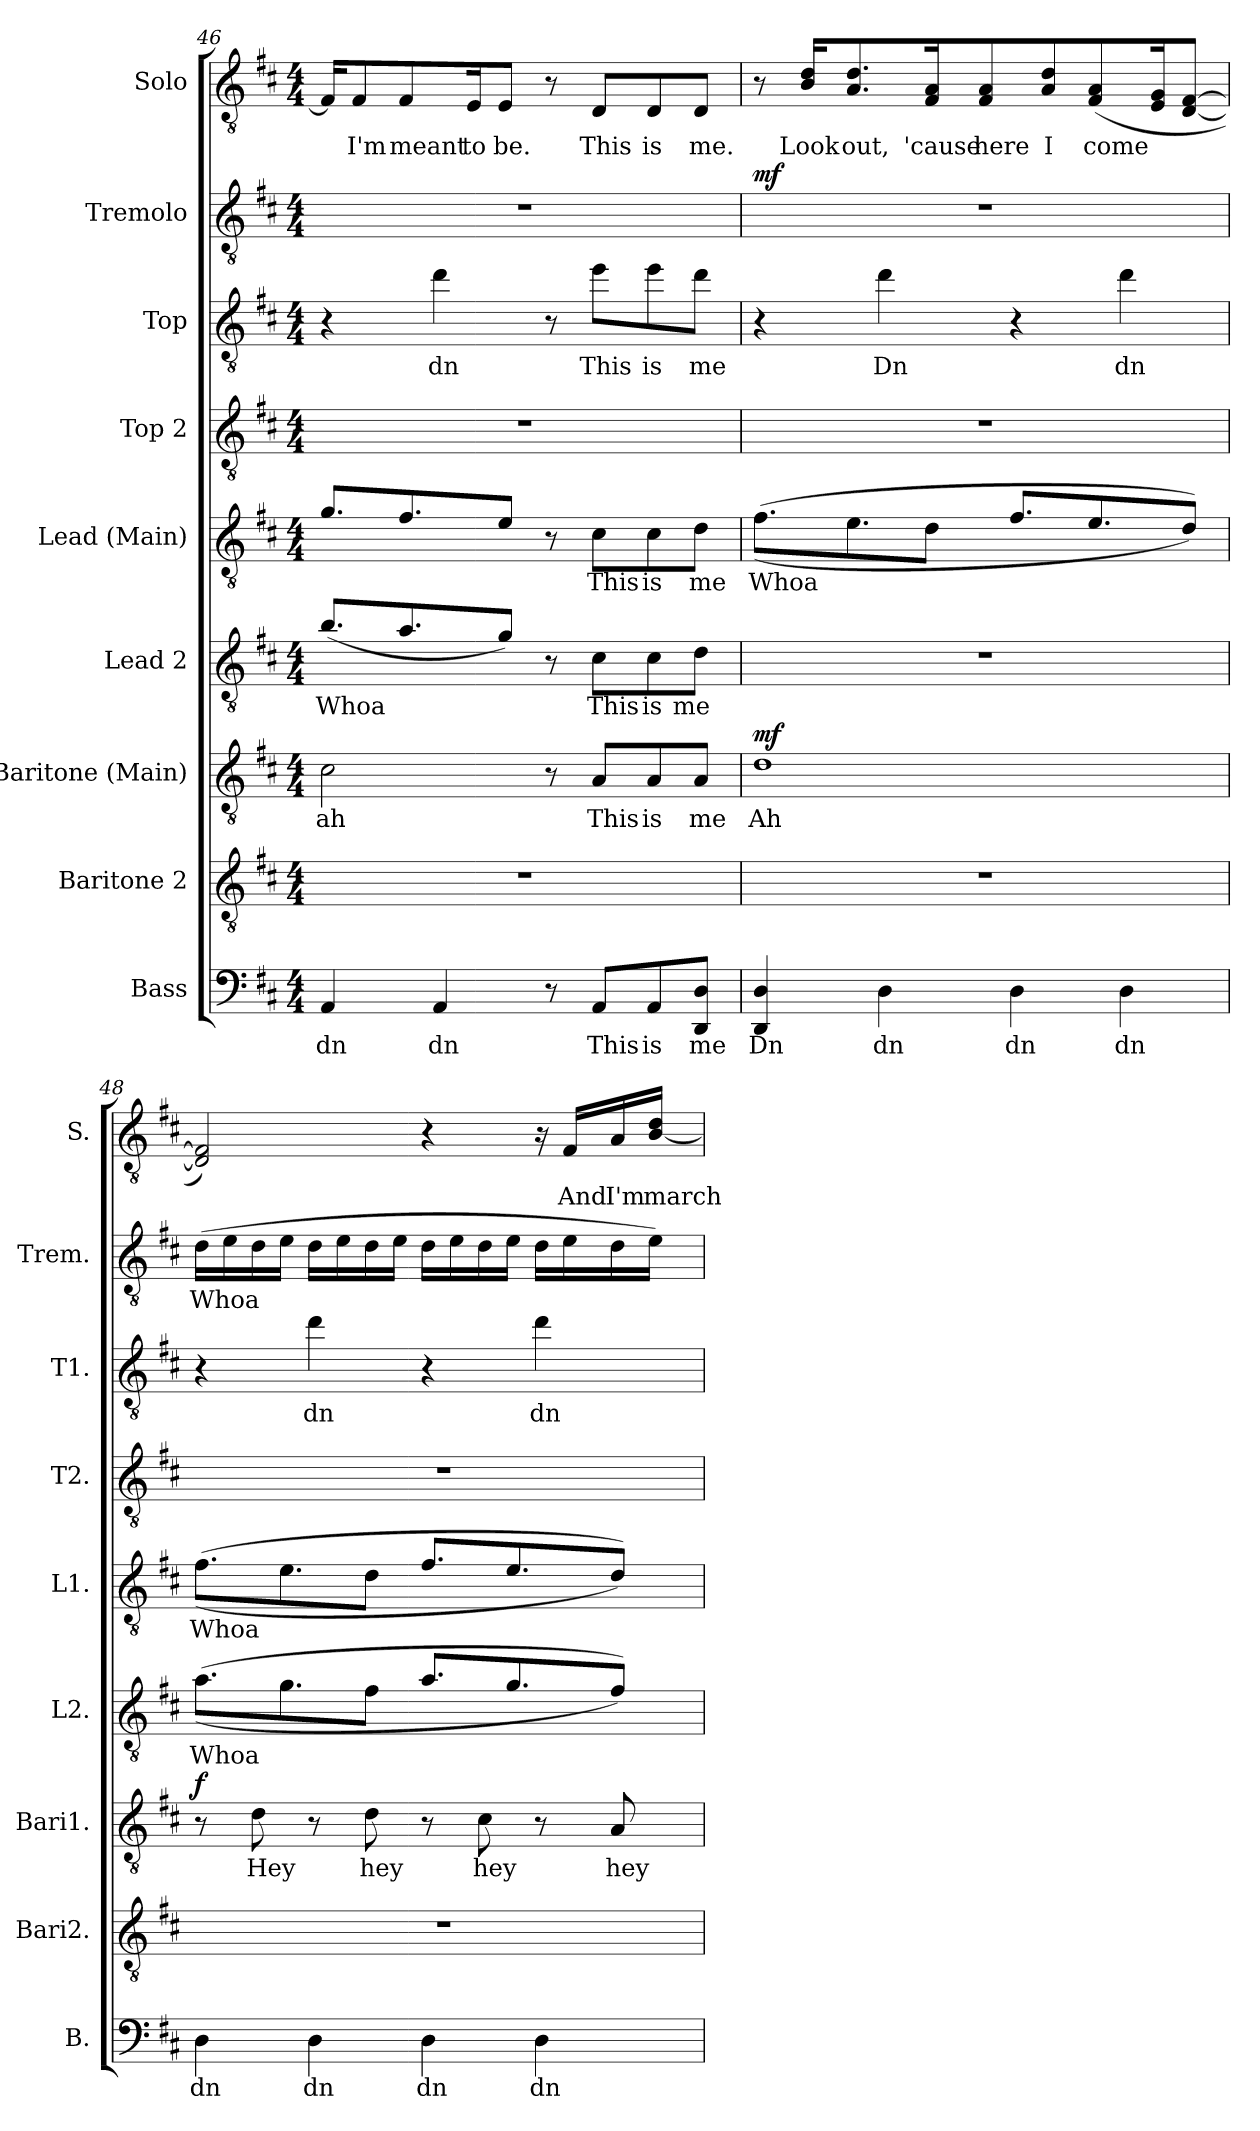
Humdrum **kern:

**kern	**text	**kern	**kern	**text	**dynam	**kern	**text	**kern	**text	**kern	**kern	**text	**kern	**text	**dynam	**kern	**text
*part9	*part9	*part8	*part7	*part7	*part7	*part6	*part6	*part5	*part5	*part4	*part3	*part3	*part2	*part2	*part2	*part1	*part1
*staff9	*staff9	*staff8	*staff7	*staff7	*staff7	*staff6	*staff6	*staff5	*staff5	*staff4	*staff3	*staff3	*staff2	*staff2	*staff2	*staff1	*staff1
*I"Bass	*	*I"Baritone 2	*I"Baritone (Main)	*	*	*I"Lead 2	*	*I"Lead (Main)	*	*I"Top 2	*I"Top	*	*I"Tremolo	*	*	*I"Solo	*
*I'B.	*	*I'Bari2.	*I'Bari1.	*	*	*I'L2.	*	*I'L1.	*	*I'T2.	*I'T1.	*	*I'Trem.	*	*	*I'S.	*
*clefF4	*	*clefGv2	*clefGv2	*	*	*clefGv2	*	*clefGv2	*	*clefGv2	*clefGv2	*	*clefGv2	*	*	*clefGv2	*
*k[f#c#]	*	*k[f#c#]	*k[f#c#]	*	*	*k[f#c#]	*	*k[f#c#]	*	*k[f#c#]	*k[f#c#]	*	*k[f#c#]	*	*	*k[f#c#]	*
*M4/4	*	*M4/4	*M4/4	*	*	*M4/4	*	*M4/4	*	*M4/4	*M4/4	*	*M4/4	*	*	*M4/4	*
=46	=46	=46	=46	=46	=46	=46	=46	=46	=46	=46	=46	=46	=46	=46	=46	=46	=46
!	!LO:LY:b	!	!	!LO:LY:b	!	!	!LO:LY:b	!	!	!	!	!	!	!	!	!	!
4AA/	dn	1r	2c#\	ah	.	(<8.b/L	Whoa	8.g/L	.	1r	4r	.	1r	.	.	16F#/KL]	.
!	!	!	!	!	!	!	!	!	!	!	!	!	!	!	!	!	!LO:LY:b
.	.	.	.	.	.	.	.	.	.	.	.	.	.	.	.	8F#/	I'm
!	!	!	!	!	!	!	!	!	!	!	!	!	!	!	!	!	!LO:LY:b
.	.	.	.	.	.	8.a/	.	8.f#/	.	.	.	.	.	.	.	8F#/	meant
!	!LO:LY:b	!	!	!	!	!	!	!	!	!	!	!LO:LY:b	!	!	!	!	!
4AA/	dn	.	.	.	.	.	.	.	.	.	4dd\	dn	.	.	.	.	.
!	!	!	!	!	!	!	!	!	!	!	!	!	!	!	!	!	!LO:LY:b
.	.	.	.	.	.	.	.	.	.	.	.	.	.	.	.	16E/K	to
!	!	!	!	!	!	!	!	!	!	!	!	!	!	!	!	!	!LO:LY:b
.	.	.	.	.	.	8g/J)	.	8e/J	.	.	.	.	.	.	.	8E/J	be.
8r	.	.	8r	.	.	8r	.	8r	.	.	8r	.	.	.	.	8r	.
!	!LO:LY:b	!	!	!LO:LY:b	!	!	!LO:LY:b	!	!LO:LY:b	!	!	!LO:LY:b	!	!	!	!	!LO:LY:b
8AA/L	This	.	8A/L	This	.	8c#\L	This	8c#\L	This	.	8ee\L	This	.	.	.	8D/L	This
!	!LO:LY:b	!	!	!LO:LY:b	!	!	!LO:LY:b	!	!LO:LY:b	!	!	!LO:LY:b	!	!	!	!	!LO:LY:b
8AA/	is	.	8A/	is	.	8c#\	is	8c#\	is	.	8ee\	is	.	.	.	8D/	is
!	!LO:LY:b	!	!	!LO:LY:b	!	!	!LO:LY:b	!	!LO:LY:b	!	!	!LO:LY:b	!	!	!	!	!LO:LY:b
8DD/ 8D/J	me	.	8A/J	me	.	8d\J	me	8d\J	me	.	8dd\J	me	.	.	.	8D/J	me.
=47	=47	=47	=47	=47	=47	=47	=47	=47	=47	=47	=47	=47	=47	=47	=47	=47	=47
!	!LO:LY:b	!	!	!LO:LY:b	!LO:DY:b	!	!	!	!LO:LY:b	!	!	!	!	!	!LO:DY:b	!	!
4DD/ 4D/	Dn	1r	1d	Ah	mf	1r	.	(>(>8.f#\L	Whoa	1r	4r	.	1r	.	mf	8r	.
!	!	!	!	!	!	!	!	!	!	!	!	!	!	!	!	!	!LO:LY:b
.	.	.	.	.	.	.	.	.	.	.	.	.	.	.	.	16B/ 16d/KL	Look
!	!	!	!	!	!	!	!	!	!	!	!	!	!	!	!	!	!LO:LY:b
.	.	.	.	.	.	.	.	8.e\	.	.	.	.	.	.	.	8.A/ 8.d/	out,
!	!LO:LY:b	!	!	!	!	!	!	!	!	!	!	!LO:LY:b	!	!	!	!	!
4D\	dn	.	.	.	.	.	.	.	.	.	4dd\	Dn	.	.	.	.	.
!	!	!	!	!	!	!	!	!	!	!	!	!	!	!	!	!	!LO:LY:b
.	.	.	.	.	.	.	.	8d\J	.	.	.	.	.	.	.	16F#/ 16A/K	'cause
!	!	!	!	!	!	!	!	!	!	!	!	!	!	!	!	!	!LO:LY:b
.	.	.	.	.	.	.	.	.	.	.	.	.	.	.	.	8F#/ 8A/	here
!	!LO:LY:b	!	!	!	!	!	!	!	!	!	!	!	!	!	!	!	!
4D\	dn	.	.	.	.	.	.	8.f#/L	.	.	4r	.	.	.	.	.	.
!	!	!	!	!	!	!	!	!	!	!	!	!	!	!	!	!	!LO:LY:b
.	.	.	.	.	.	.	.	.	.	.	.	.	.	.	.	8A/ 8d/	I
!	!	!	!	!	!	!	!	!	!	!	!	!	!	!	!	!	!LO:LY:b
.	.	.	.	.	.	.	.	8.e/	.	.	.	.	.	.	.	(<8F#/ 8A/	come
!	!LO:LY:b	!	!	!	!	!	!	!	!	!	!	!LO:LY:b	!	!	!	!	!
4D\	dn	.	.	.	.	.	.	.	.	.	4dd\	dn	.	.	.	.	.
.	.	.	.	.	.	.	.	.	.	.	.	.	.	.	.	16E/ 16G/K	.
.	.	.	.	.	.	.	.	8d/J))	.	.	.	.	.	.	.	[8D/ [8F#/J	.
!!LO:PB:g=z
=48	=48	=48	=48	=48	=48	=48	=48	=48	=48	=48	=48	=48	=48	=48	=48	=48	=48
!	!LO:LY:b	!	!	!	!LO:DY:b	!	!LO:LY:b	!	!LO:LY:b	!	!	!	!	!LO:LY:b	!	!	!
4D\	dn	1r	8r	.	f	(>(>8.a\L	Whoa	(>(>8.f#\L	Whoa	1r	4r	.	(>16d\LL	Whoa	.	2D/] 2F#/])	.
.	.	.	.	.	.	.	.	.	.	.	.	.	16e\	.	.	.	.
!	!	!	!	!LO:LY:b	!	!	!	!	!	!	!	!	!	!	!	!	!
.	.	.	8d\	Hey	.	.	.	.	.	.	.	.	16d\	.	.	.	.
.	.	.	.	.	.	8.g\	.	8.e\	.	.	.	.	16e\JJ	.	.	.	.
!	!LO:LY:b	!	!	!	!	!	!	!	!	!	!	!LO:LY:b	!	!	!	!	!
4D\	dn	.	8r	.	.	.	.	.	.	.	4dd\	dn	16d\LL	.	.	.	.
.	.	.	.	.	.	.	.	.	.	.	.	.	16e\	.	.	.	.
!	!	!	!	!LO:LY:b	!	!	!	!	!	!	!	!	!	!	!	!	!
.	.	.	8d\	hey	.	8f#\J	.	8d\J	.	.	.	.	16d\	.	.	.	.
.	.	.	.	.	.	.	.	.	.	.	.	.	16e\JJ	.	.	.	.
!	!LO:LY:b	!	!	!	!	!	!	!	!	!	!	!	!	!	!	!	!
4D\	dn	.	8r	.	.	8.a/L	.	8.f#/L	.	.	4r	.	16d\LL	.	.	4r	.
.	.	.	.	.	.	.	.	.	.	.	.	.	16e\	.	.	.	.
!	!	!	!	!LO:LY:b	!	!	!	!	!	!	!	!	!	!	!	!	!
.	.	.	8c#\	hey	.	.	.	.	.	.	.	.	16d\	.	.	.	.
.	.	.	.	.	.	8.g/	.	8.e/	.	.	.	.	16e\JJ	.	.	.	.
!	!LO:LY:b	!	!	!	!	!	!	!	!	!	!	!LO:LY:b	!	!	!	!	!
4D\	dn	.	8r	.	.	.	.	.	.	.	4dd\	dn	16d\LL	.	.	16r	.
!	!	!	!	!	!	!	!	!	!	!	!	!	!	!	!	!	!LO:LY:b
.	.	.	.	.	.	.	.	.	.	.	.	.	16e\	.	.	16F#/LL	And
!	!	!	!	!LO:LY:b	!	!	!	!	!	!	!	!	!	!	!	!	!LO:LY:b
.	.	.	8A/	hey	.	8f#/J))	.	8d/J))	.	.	.	.	16d\	.	.	16A/	I'm
!	!	!	!	!	!	!	!	!	!	!	!	!	!	!	!	!	!LO:LY:b
.	.	.	.	.	.	.	.	.	.	.	.	.	16e\JJ)	.	.	[16B/ 16d/JJ	march-
=	=	=	=	=	=	=	=	=	=	=	=	=	=	=	=	=	=
*-	*-	*-	*-	*-	*-	*-	*-	*-	*-	*-	*-	*-	*-	*-	*-	*-	*-
